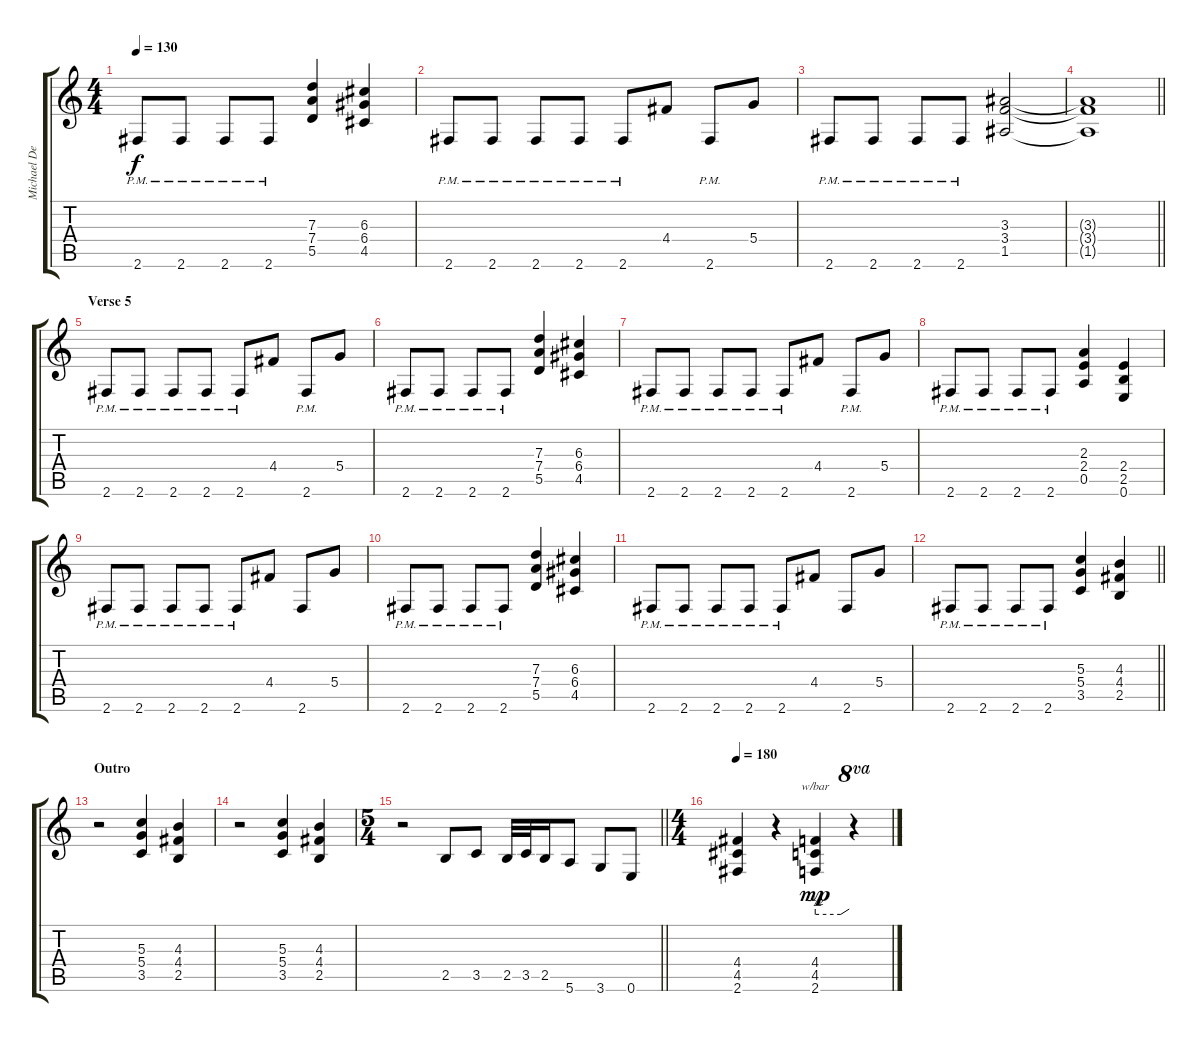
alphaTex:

\track ("Michael Denner" "Michael De") {instrument distortionguitar}
\staff {score tabs}
\tuning (E4 B3 G3 D3 A2 E2) {hide}
\ts (4 4)
\tempo 130
\clef g2
\ks c
2.6{pm}.8{dy f} 2.6{pm}.8 2.6{pm}.8 2.6{pm}.8 (7.3 7.4 5.5).4 (6.3 6.4 4.5).4 |
2.6{pm}.8 2.6{pm}.8 2.6{pm}.8 2.6{pm}.8 2.6{pm}.8 4.4.8 2.6{pm}.8 5.4.8 |
2.6{pm}.8 2.6{pm}.8 2.6{pm}.8 2.6{pm}.8 (3.3 3.4 1.5).2 |
\barLineRight lightlight
(3.3{t} 3.4{t} 1.5{t}).1 |
\section ("" "Verse 5")
2.6{pm}.8 2.6{pm}.8 2.6{pm}.8 2.6{pm}.8 2.6{pm}.8 4.4.8 2.6{pm}.8 5.4.8 |
2.6{pm}.8 2.6{pm}.8 2.6{pm}.8 2.6{pm}.8 (7.3 7.4 5.5).4 (6.3 6.4 4.5).4 |
2.6{pm}.8 2.6{pm}.8 2.6{pm}.8 2.6{pm}.8 2.6{pm}.8 4.4.8 2.6{pm}.8 5.4.8 |
2.6{pm}.8 2.6{pm}.8 2.6{pm}.8 2.6{pm}.8 (2.3 2.4 0.5).4 (2.4 2.5 0.6).4 |
2.6{pm}.8 2.6{pm}.8 2.6{pm}.8 2.6{pm}.8 2.6{pm}.8 4.4.8 2.6.8 5.4.8 |
2.6{pm}.8 2.6{pm}.8 2.6{pm}.8 2.6{pm}.8 (7.3 7.4 5.5).4 (6.3 6.4 4.5).4 |
2.6{pm}.8 2.6{pm}.8 2.6{pm}.8 2.6{pm}.8 2.6{pm}.8 4.4.8 2.6.8 5.4.8 |
\barLineRight lightlight
2.6{pm}.8 2.6{pm}.8 2.6{pm}.8 2.6{pm}.8 (5.3 5.4 3.5).4 (4.3 4.4 2.5).4 |
\section ("" "Outro")
r.2 (5.3 5.4 3.5).4 (4.3 4.4 2.5).4 |
r.2 (5.3 5.4 3.5).4 (4.3 4.4 2.5).4 |
\ts (5 4)
\barLineRight lightlight
r.2 2.5.8 3.5.8 2.5.32 3.5.32 2.5.16 5.6.8 3.6.8 0.6.8 |
\ts (4 4)
\tempo 180
(4.4 4.5 2.6).4 r.4 (4.4 4.5 2.6).4{tbe (custom default 0 -2 45 -2 60 0) dy mp} r.4{ot 8va}
